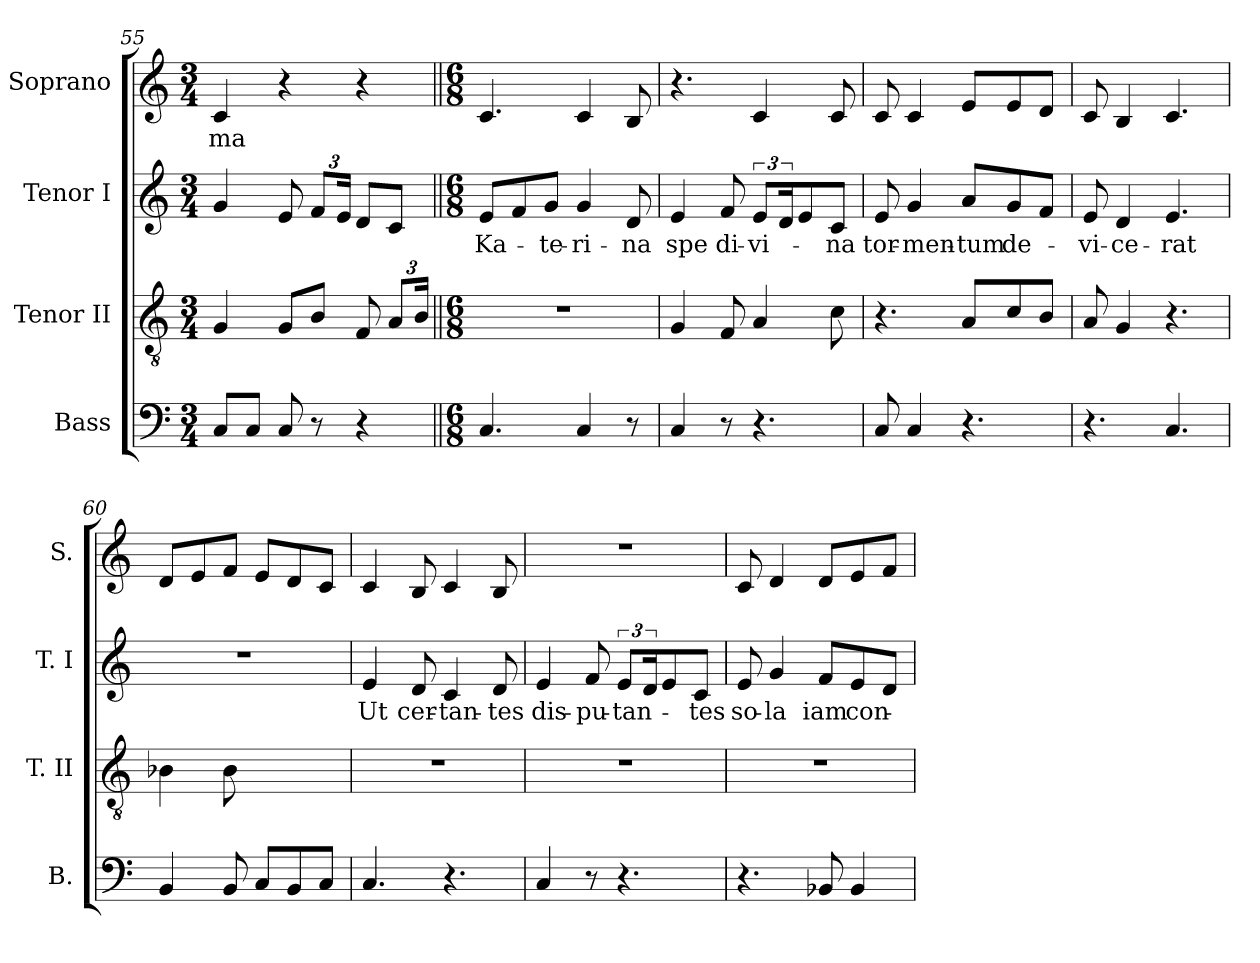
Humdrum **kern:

**kern	**kern	**kern	**text	**kern	**text
*part4	*part3	*part2	*part2	*part1	*part1
*staff4	*staff3	*staff2	*staff2	*staff1	*staff1
*I"Bass	*I"Tenor II	*I"Tenor I	*	*I"Soprano	*
*I'B.	*I'T. II	*I'T. I	*	*I'S.	*
*clefF4	*clefGv2	*clefG2	*	*clefG2	*
*k[]	*k[]	*k[]	*	*k[]	*
*C:	*C:	*C:	*	*C:	*
*M3/4	*M3/4	*M3/4	*	*M3/4	*
=55	=55	=55	=55	=55	=55
!	!	!	!	!	!LO:LY:b
8C/L	4G/	4g/	.	4c/	-ma
8C/J	.	.	.	.	.
8C/	8G/L	8e/	.	4r	.
*	*	*Xbrackettup	*	*	*
8r	8B/J	12f/L	.	.	.
.	.	24e/Jk	.	.	.
4r	8F/	8d/L	.	4r	.
*	*Xbrackettup	*	*	*	*
.	12A/L	8c/J	.	.	.
.	24B/Jk	.	.	.	.
=56||	=56||	=56||	=56||	=56||	=56||
*M6/8	*M6/8	*M6/8	*	*M6/8	*
!	!	!	!LO:LY:b	!	!
4.C/	2.r	8e/L	Ka-	4.c/	.
.	.	8f/	.	.	.
!	!	!	!LO:LY:b	!	!
.	.	8g/J	-te-	.	.
!	!	!	!LO:LY:b	!	!
4C/	.	4g/	-ri-	4c/	.
!	!	!	!LO:LY:b	!	!
8r	.	8d/	-na	8B/	.
=57	=57	=57	=57	=57	=57
!	!	!	!LO:LY:b	!	!
4C/	4G/	4e/	spe	4.r	.
!	!	!	!LO:LY:b	!	!
8r	8F/	8f/	di-	.	.
*	*	*brackettup	*	*	*
!	!	!	!LO:LY:b	!	!
4.r	4A/	12e/L	-vi-	4c/	.
.	.	24d/k	.	.	.
.	.	8e/	.	.	.
!	!	!	!LO:LY:b	!	!
.	8c\	8c/J	-na	8c/	.
=58	=58	=58	=58	=58	=58
!	!	!	!LO:LY:b	!	!
8C/	4.r	8e/	tor-	8c/	.
!	!	!	!LO:LY:b	!	!
4C/	.	4g/	-men-	4c/	.
!	!	!	!LO:LY:b	!	!
4.r	8A/L	8a/L	-tum	8e/L	.
!	!	!	!LO:LY:b	!	!
.	8c/	8g/	de-	8e/	.
.	8B/J	8f/J	.	8d/J	.
!!LO:PB:g=z
=59	=59	=59	=59	=59	=59
!	!	!	!LO:LY:b	!	!
4.r	8A/	8e/	-vi-	8c/	.
!	!	!	!LO:LY:b	!	!
.	4G/	4d/	-ce-	4B/	.
!	!	!	!LO:LY:b	!	!
4.C/	4.r	4.e/	-rat	4.c/	.
=60	=60	=60	=60	=60	=60
4BB/	4B-X\	2.r	.	8d/L	.
.	.	.	.	8e/	.
8BB/	8B-\	.	.	8f/J	.
8C/L	4.ryy	.	.	8e/L	.
8BB/	.	.	.	8d/	.
8C/J	.	.	.	8c/J	.
=61	=61	=61	=61	=61	=61
!	!	!	!LO:LY:b	!	!
4.C/	2.r	4e/	Ut	4c/	.
!	!	!	!LO:LY:b	!	!
.	.	8d/	cer-	8B/	.
!	!	!	!LO:LY:b	!	!
4.r	.	4c/	-tan-	4c/	.
!	!	!	!LO:LY:b	!	!
.	.	8d/	-tes	8B/	.
=62	=62	=62	=62	=62	=62
!	!	!	!LO:LY:b	!	!
4C/	2.r	4e/	dis-	2.r	.
!	!	!	!LO:LY:b	!	!
8r	.	8f/	-pu-	.	.
!	!	!	!LO:LY:b	!	!
4.r	.	12e/L	-tan-	.	.
.	.	24d/k	.	.	.
.	.	8e/	.	.	.
!	!	!	!LO:LY:b	!	!
.	.	8c/J	-tes	.	.
=63	=63	=63	=63	=63	=63
!	!	!	!LO:LY:b	!	!
4.r	2.r	8e/	so-	8c/	.
!	!	!	!LO:LY:b	!	!
.	.	4g/	-la	4d/	.
!	!	!	!LO:LY:b	!	!
8BB-X/	.	8f/L	iam	8d/L	.
!	!	!	!LO:LY:b	!	!
4BB-/	.	8e/	con-	8e/	.
.	.	8d/J	.	8f/J	.
=	=	=	=	=	=
*-	*-	*-	*-	*-	*-
